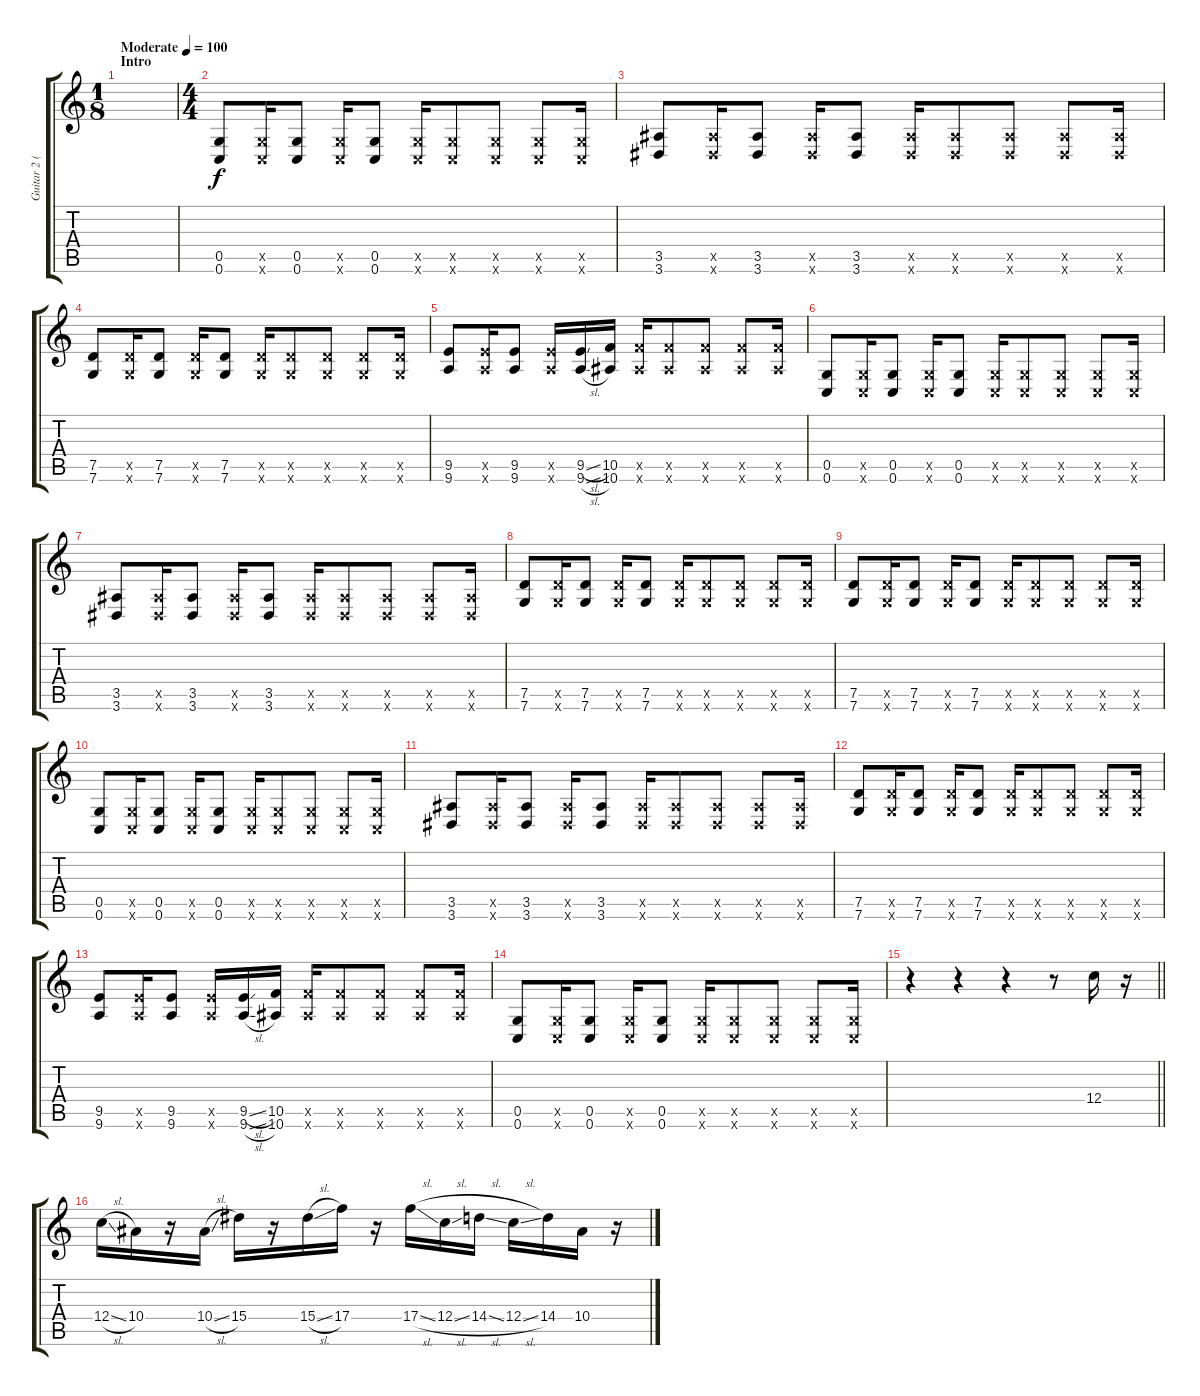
\track ("Guitar 2 (Roni Seppänen)" "Guitar 2 (") {instrument distortionguitar}
\staff {score tabs}
\tuning (D4 A3 F3 C3 G2 C2) {hide}
\ts (1 8)
\section ("" "Intro")
\tempo (100 "Moderate")
\clef g2
\ks c
|
\ts (4 4)
(0.5 0.6).8 (0.5{x} 0.6{x}).16 (0.5 0.6).8 (0.5{x} 0.6{x}).16 (0.5 0.6).8 (0.5{x} 0.6{x}).16 (0.5{x} 0.6{x}).8 (0.5{x} 0.6{x}).8 (0.5{x} 0.6{x}).8 (0.5{x} 0.6{x}).16 |
(3.5 3.6).8 (3.5{x} 3.6{x}).16 (3.5 3.6).8 (3.5{x} 3.6{x}).16 (3.5 3.6).8 (3.5{x} 3.6{x}).16 (3.5{x} 3.6{x}).8 (3.5{x} 3.6{x}).8 (3.5{x} 3.6{x}).8 (3.5{x} 3.6{x}).16 |
(7.5 7.6).8 (7.5{x} 7.6{x}).16 (7.5 7.6).8 (7.5{x} 7.6{x}).16 (7.5 7.6).8 (7.5{x} 7.6{x}).16 (7.5{x} 7.6{x}).8 (7.5{x} 7.6{x}).8 (7.5{x} 7.6{x}).8 (7.5{x} 7.6{x}).16 |
(9.5 9.6).8 (9.5{x} 9.6{x}).16 (9.5 9.6).8 (9.5{x} 9.6{x}).16 (9.5{sl} 9.6{sl}).16 (10.5 10.6).16 (10.5{x} 10.6{x}).16 (10.5{x} 10.6{x}).8 (10.5{x} 10.6{x}).8 (10.5{x} 10.6{x}).8 (10.5{x} 10.6{x}).16 |
(0.5 0.6).8 (0.5{x} 0.6{x}).16 (0.5 0.6).8 (0.5{x} 0.6{x}).16 (0.5 0.6).8 (0.5{x} 0.6{x}).16 (0.5{x} 0.6{x}).8 (0.5{x} 0.6{x}).8 (0.5{x} 0.6{x}).8 (0.5{x} 0.6{x}).16 |
(3.5 3.6).8 (3.5{x} 3.6{x}).16 (3.5 3.6).8 (3.5{x} 3.6{x}).16 (3.5 3.6).8 (3.5{x} 3.6{x}).16 (3.5{x} 3.6{x}).8 (3.5{x} 3.6{x}).8 (3.5{x} 3.6{x}).8 (3.5{x} 3.6{x}).16 |
(7.5 7.6).8 (7.5{x} 7.6{x}).16 (7.5 7.6).8 (7.5{x} 7.6{x}).16 (7.5 7.6).8 (7.5{x} 7.6{x}).16 (7.5{x} 7.6{x}).8 (7.5{x} 7.6{x}).8 (7.5{x} 7.6{x}).8 (7.5{x} 7.6{x}).16 |
(7.5 7.6).8 (7.5{x} 7.6{x}).16 (7.5 7.6).8 (7.5{x} 7.6{x}).16 (7.5 7.6).8 (7.5{x} 7.6{x}).16 (7.5{x} 7.6{x}).8 (7.5{x} 7.6{x}).8 (7.5{x} 7.6{x}).8 (7.5{x} 7.6{x}).16 |
(0.5 0.6).8 (0.5{x} 0.6{x}).16 (0.5 0.6).8 (0.5{x} 0.6{x}).16 (0.5 0.6).8 (0.5{x} 0.6{x}).16 (0.5{x} 0.6{x}).8 (0.5{x} 0.6{x}).8 (0.5{x} 0.6{x}).8 (0.5{x} 0.6{x}).16 |
(3.5 3.6).8 (3.5{x} 3.6{x}).16 (3.5 3.6).8 (3.5{x} 3.6{x}).16 (3.5 3.6).8 (3.5{x} 3.6{x}).16 (3.5{x} 3.6{x}).8 (3.5{x} 3.6{x}).8 (3.5{x} 3.6{x}).8 (3.5{x} 3.6{x}).16 |
(7.5 7.6).8 (7.5{x} 7.6{x}).16 (7.5 7.6).8 (7.5{x} 7.6{x}).16 (7.5 7.6).8 (7.5{x} 7.6{x}).16 (7.5{x} 7.6{x}).8 (7.5{x} 7.6{x}).8 (7.5{x} 7.6{x}).8 (7.5{x} 7.6{x}).16 |
(9.5 9.6).8 (9.5{x} 9.6{x}).16 (9.5 9.6).8 (9.5{x} 9.6{x}).16 (9.5{sl} 9.6{sl}).16 (10.5 10.6).16 (10.5{x} 10.6{x}).16 (10.5{x} 10.6{x}).8 (10.5{x} 10.6{x}).8 (10.5{x} 10.6{x}).8 (10.5{x} 10.6{x}).16 |
(0.5 0.6).8 (0.5{x} 0.6{x}).16 (0.5 0.6).8 (0.5{x} 0.6{x}).16 (0.5 0.6).8 (0.5{x} 0.6{x}).16 (0.5{x} 0.6{x}).8 (0.5{x} 0.6{x}).8 (0.5{x} 0.6{x}).8 (0.5{x} 0.6{x}).16 |
\barLineRight lightlight
r.4 r.4 r.4 r.8 12.4.16 r.16 |
\section ("" "")
12.4{sl}.16 10.4.16 r.16 10.4{sl}.16 15.4.16 r.16 15.4{sl}.16 17.4.16 r.16 17.4{sl}.16 12.4{sl}.16 14.4{sl}.16 12.4{sl}.16 14.4.16 10.4.16 r.16
